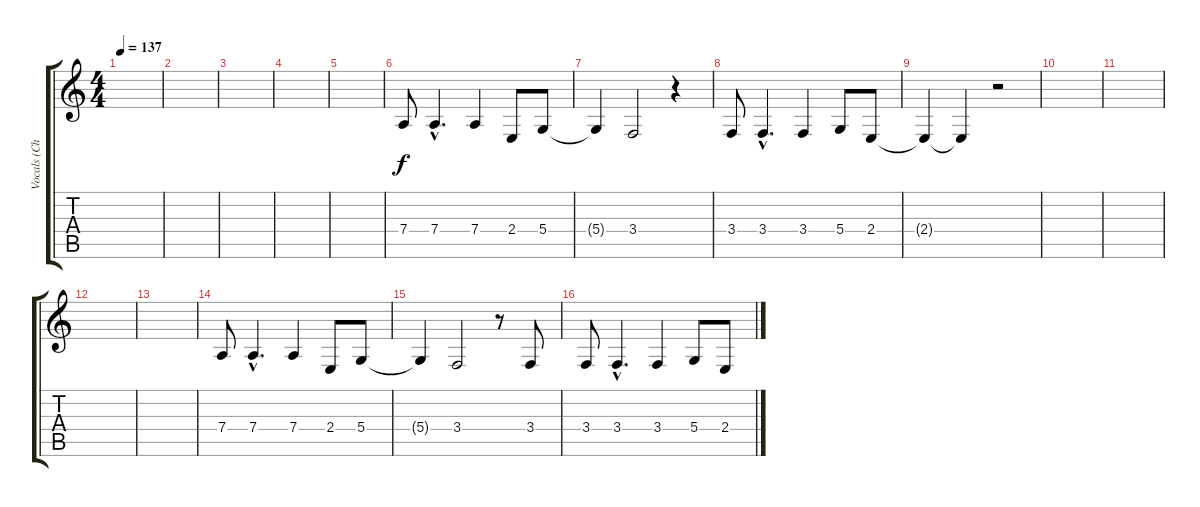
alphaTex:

\track ("Vocals (Chris)" "Vocals (Ch") {instrument cello}
\staff {score tabs}
\tuning (E4 B3 G3 D3 A2 E2) {hide}
\ts (4 4)
\tempo 137
\clef g2
\ks c
|
|
|
|
|
7.4.8 7.4{hac}.4{d} 7.4.4 2.4.8 5.4.8 |
5.4{t}.4 3.4.2 r.4 |
3.4.8 3.4{hac}.4{d} 3.4.4 5.4.8 2.4.8 |
2.4{t}.4 2.4{t}.4 r.2 |
|
|
|
|
7.4.8 7.4{hac}.4{d} 7.4.4 2.4.8 5.4.8 |
5.4{t}.4 3.4.2 r.8 3.4.8 |
3.4.8 3.4{hac}.4{d} 3.4.4 5.4.8 2.4.8
